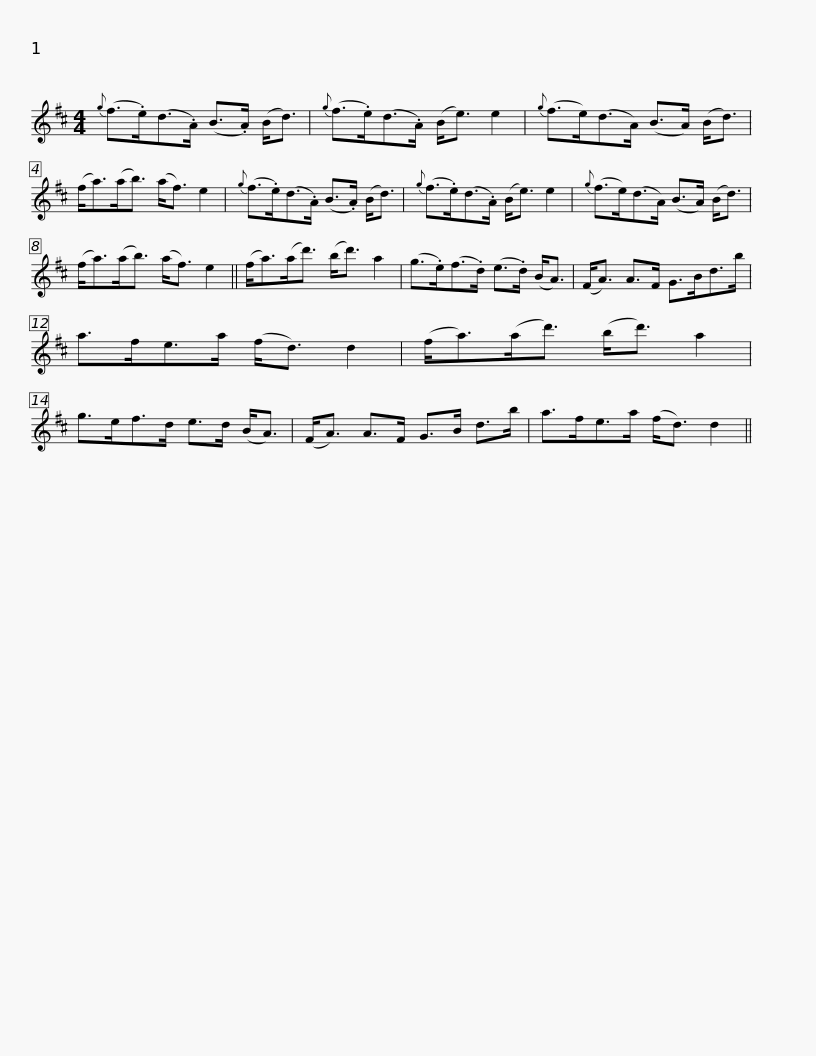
X:1
L:1/8
M:4/4
I:linebreak $
K:D
V:1 treble
V:1
{g} (f>.e)(d>.A) (B>.A) (B<d) |{g} (f>.e)(d>.A) (B<e) e2 |{g} (f>e)(d>A) (B>A) (B<d) | (f<a)(a<b) (a<f) e2 |${g} (f>.e)(d>.A) (B>.A) (B<d) | %5
{g} (f>.e)(d>.A) (B<e) e2 |{g} (f>e)(d>A) (B>A) (B<d) | (f<a)(a<b) (a<f) e2 ||$ (f<a)(a<d') (b<d') a2 | (g>.e)(f>.d) (e>.d) (B<A) | %10
 (F<A) A>F G>Bd>b | a>fe>a (f<d) d2 |$ (f<a)(a<d') (b<d') a2 | g>ef>d e>d (B<A) | (F<A) A>F G>B d>b | %15
 a>fe>a (f<d) d2 || %16
